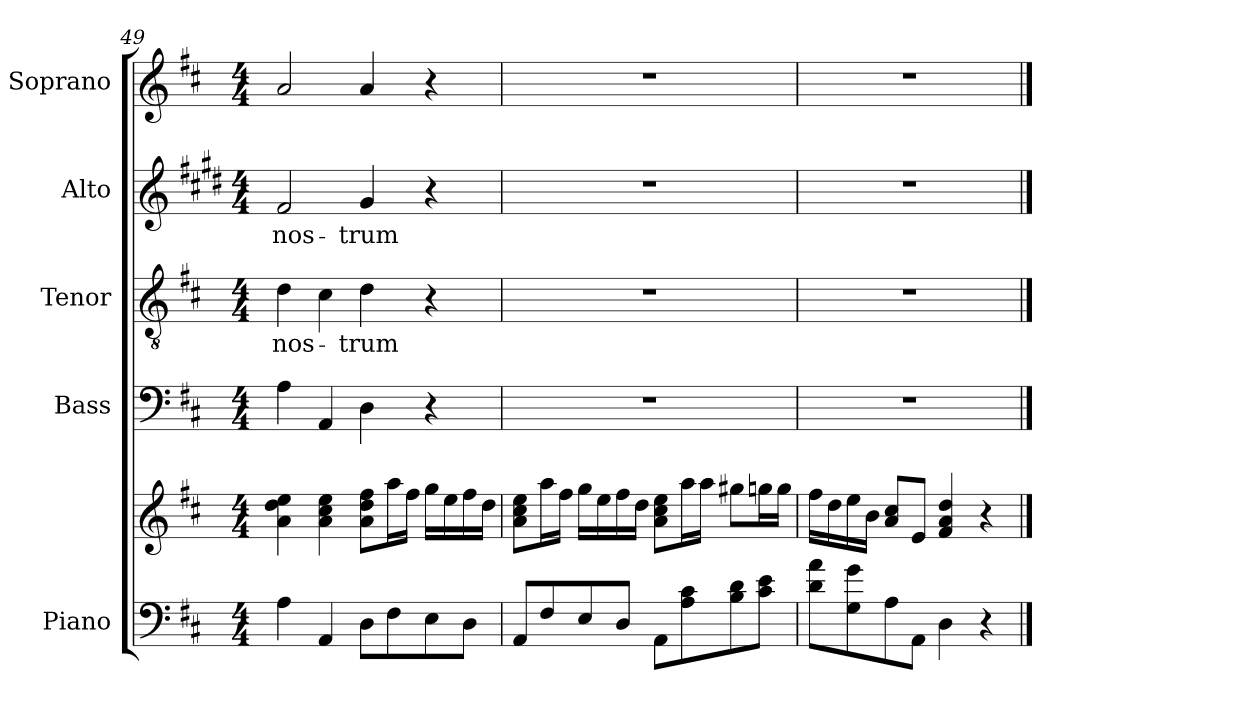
**kern	**kern	**kern	**kern	**text	**kern	**text	**kern
*part5	*part5	*part4	*part3	*part3	*part2	*part2	*part1
*staff6	*staff5	*staff4	*staff3	*staff3	*staff2	*staff2	*staff1
*I"Piano	*	*I"Bass	*I"Tenor	*	*I"Alto	*	*I"Soprano
*I'Pno.	*	*I'B.	*I'T.	*	*I'A.	*	*I'S.
*clefF4	*clefG2	*clefF4	*clefGv2	*	*clefG2	*	*clefG2
*	*	*	*	*	*ITrd1c2	*	*
*k[f#c#]	*k[f#c#]	*k[f#c#]	*k[f#c#]	*	*k[f#c#]	*	*k[f#c#]
*M4/4	*M4/4	*M4/4	*M4/4	*	*M4/4	*	*M4/4
=49	=49	=49	=49	=49	=49	=49	=49
!	!	!	!	!LO:LY:b	!	!LO:LY:b	!
4A\	4a\ 4dd\ 4ee\	4A\	4d\	nos-	2e/	nos-	2a/
4AA/	4a\ 4cc#\ 4ee\	4AA/	4c#\	.	.	.	.
!	!	!	!	!LO:LY:b	!	!LO:LY:b	!
8D\L	8a\ 8dd\ 8ff#\L	4D\	4d\	-trum	4f#/	-trum	4a/
8F#\	16aa\L	.	.	.	.	.	.
.	16ff#\JJ	.	.	.	.	.	.
8E\	16gg\LL	4r	4r	.	4r	.	4r
.	16ee\	.	.	.	.	.	.
8D\J	16ff#\	.	.	.	.	.	.
.	16dd\JJ	.	.	.	.	.	.
=50	=50	=50	=50	=50	=50	=50	=50
8AA/L	8a\ 8cc#\ 8ee\L	1r	1r	.	1r	.	1r
8F#/	16aa\L	.	.	.	.	.	.
.	16ff#\JJ	.	.	.	.	.	.
8E/	16gg\LL	.	.	.	.	.	.
.	16ee\	.	.	.	.	.	.
8D/J	16ff#\	.	.	.	.	.	.
.	16dd\JJ	.	.	.	.	.	.
8AA\L	8a\ 8cc#\ 8ee\L	.	.	.	.	.	.
8A\ 8c#\	16aa\L	.	.	.	.	.	.
.	16aa\JJ	.	.	.	.	.	.
8B\ 8d\	8gg#X\L	.	.	.	.	.	.
8c#\ 8e\J	16ggn\L	.	.	.	.	.	.
.	16gg\JJ	.	.	.	.	.	.
!!LO:LB:g=z
=51	=51	=51	=51	=51	=51	=51	=51
8d\ 8a\L	16ff#\LL	1r	1r	.	1r	.	1r
.	16dd\	.	.	.	.	.	.
8G\ 8g\	16ee\	.	.	.	.	.	.
.	16b\JJ	.	.	.	.	.	.
8A\	8a/ 8cc#/L	.	.	.	.	.	.
8AA\J	8e/J	.	.	.	.	.	.
4D\	4f#/ 4a/ 4dd/	.	.	.	.	.	.
4r	4r	.	.	.	.	.	.
==	==	==	==	==	==	==	==
*-	*-	*-	*-	*-	*-	*-	*-
